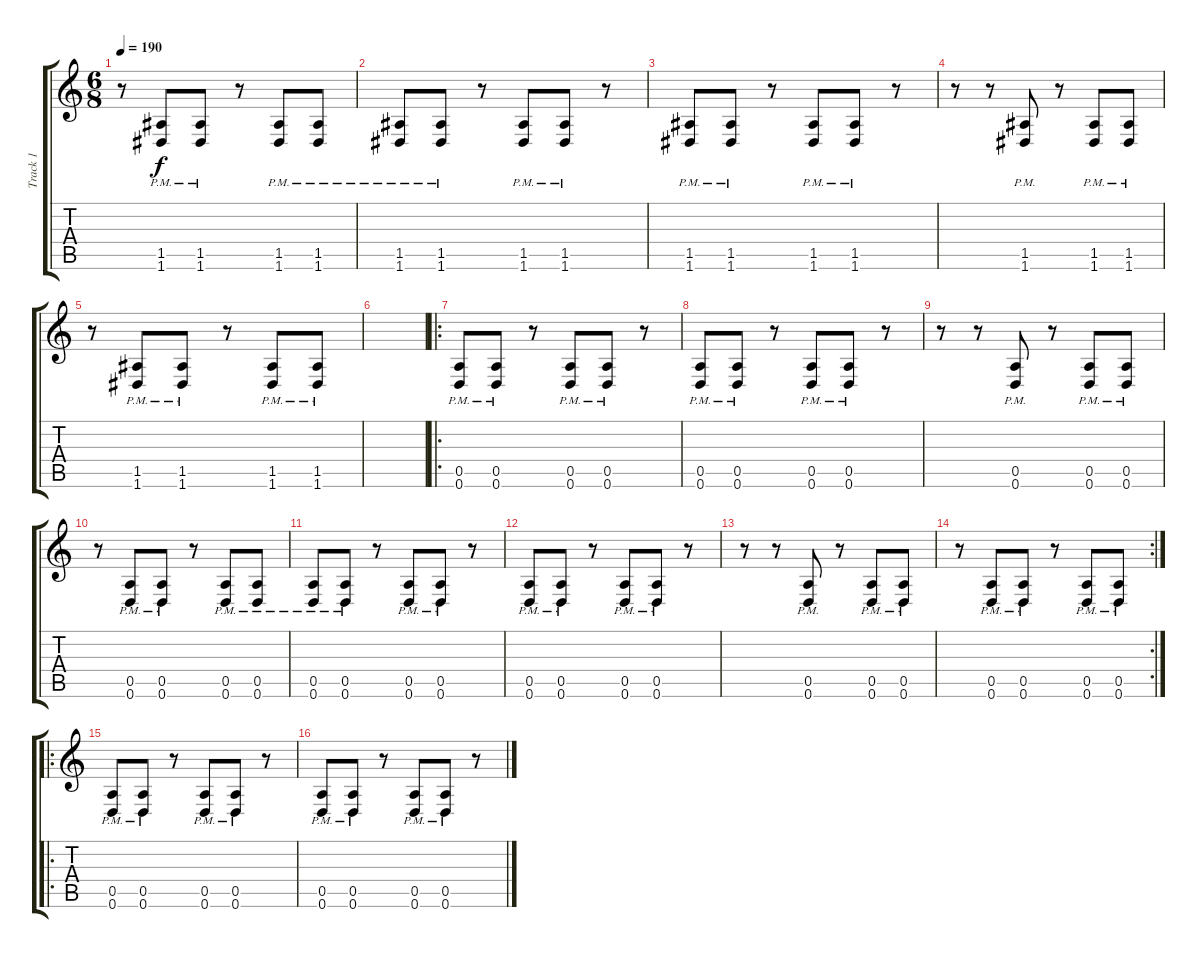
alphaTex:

\track ("Track 1" "Track 1") {instrument distortionguitar}
\staff {score tabs}
\tuning (E4 B3 G3 D3 A2 D2) {hide}
\ts (6 8)
\tempo 190
\clef g2
\ks c
r.8{dy f} (1.5{pm} 1.6{pm}).8 (1.5{pm} 1.6{pm}).8 r.8 (1.5{pm} 1.6{pm}).8 (1.5{pm} 1.6{pm}).8 |
(1.5{pm} 1.6{pm}).8 (1.5{pm} 1.6{pm}).8 r.8 (1.5{pm} 1.6{pm}).8 (1.5{pm} 1.6{pm}).8 r.8 |
(1.5{pm} 1.6{pm}).8 (1.5{pm} 1.6{pm}).8 r.8 (1.5{pm} 1.6{pm}).8 (1.5{pm} 1.6{pm}).8 r.8 |
r.8 r.8 (1.5{pm} 1.6{pm}).8 r.8 (1.5{pm} 1.6{pm}).8 (1.5{pm} 1.6{pm}).8 |
r.8 (1.5{pm} 1.6{pm}).8 (1.5{pm} 1.6{pm}).8 r.8 (1.5{pm} 1.6{pm}).8 (1.5{pm} 1.6{pm}).8 |
|
\ro
(0.5{pm} 0.6{pm}).8 (0.5{pm} 0.6{pm}).8 r.8 (0.5{pm} 0.6{pm}).8 (0.5{pm} 0.6{pm}).8 r.8 |
(0.5{pm} 0.6{pm}).8 (0.5{pm} 0.6{pm}).8 r.8 (0.5{pm} 0.6{pm}).8 (0.5{pm} 0.6{pm}).8 r.8 |
r.8 r.8 (0.5{pm} 0.6{pm}).8 r.8 (0.5{pm} 0.6{pm}).8 (0.5{pm} 0.6{pm}).8 |
r.8 (0.5{pm} 0.6{pm}).8 (0.5{pm} 0.6{pm}).8 r.8 (0.5{pm} 0.6{pm}).8 (0.5{pm} 0.6{pm}).8 |
(0.5{pm} 0.6{pm}).8 (0.5{pm} 0.6{pm}).8 r.8 (0.5{pm} 0.6{pm}).8 (0.5{pm} 0.6{pm}).8 r.8 |
(0.5{pm} 0.6{pm}).8 (0.5{pm} 0.6{pm}).8 r.8 (0.5{pm} 0.6{pm}).8 (0.5{pm} 0.6{pm}).8 r.8 |
r.8 r.8 (0.5{pm} 0.6{pm}).8 r.8 (0.5{pm} 0.6{pm}).8 (0.5{pm} 0.6{pm}).8 |
\rc 2
r.8 (0.5{pm} 0.6{pm}).8 (0.5{pm} 0.6{pm}).8 r.8 (0.5{pm} 0.6{pm}).8 (0.5{pm} 0.6{pm}).8 |
\ro
(0.5{pm} 0.6{pm}).8 (0.5{pm} 0.6{pm}).8 r.8 (0.5{pm} 0.6{pm}).8 (0.5{pm} 0.6{pm}).8 r.8 |
(0.5{pm} 0.6{pm}).8 (0.5{pm} 0.6{pm}).8 r.8 (0.5{pm} 0.6{pm}).8 (0.5{pm} 0.6{pm}).8 r.8
